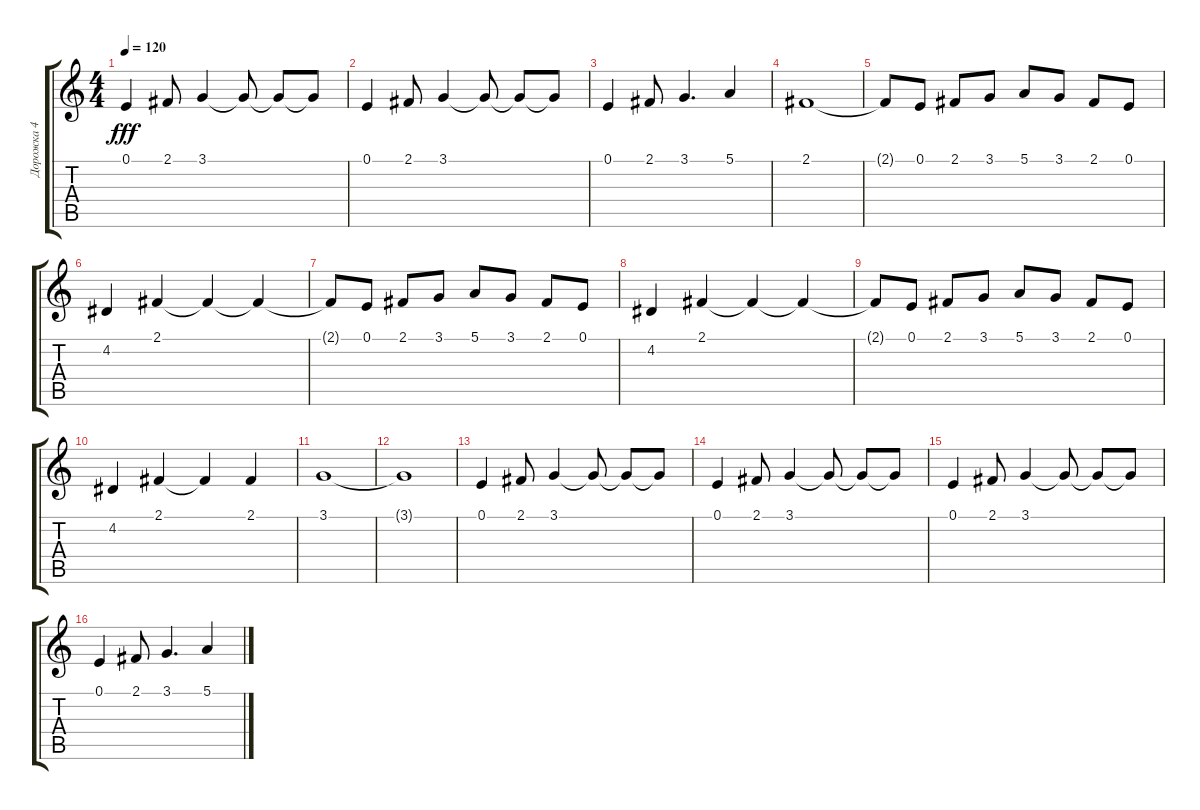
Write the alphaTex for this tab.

\track ("Дорожка 4" "Дорожка 4") {instrument trumpet}
\staff {score tabs}
\tuning (E4 B3 G3 D3 A2 E2) {hide}
\ts (4 4)
\tempo 120
\clef g2
\ks c
0.1.4{dy fff} 2.1.8 3.1.4 3.1{t}.8 3.1{t}.8 3.1{t}.8 |
0.1.4 2.1.8 3.1.4 3.1{t}.8 3.1{t}.8 3.1{t}.8 |
0.1.4 2.1.8 3.1.4{d} 5.1.4 |
2.1.1 |
2.1{t}.8 0.1.8 2.1.8 3.1.8 5.1.8 3.1.8 2.1.8 0.1.8 |
4.2.4 2.1.4 2.1{t}.4 2.1{t}.4 |
2.1{t}.8 0.1.8 2.1.8 3.1.8 5.1.8 3.1.8 2.1.8 0.1.8 |
4.2.4 2.1.4 2.1{t}.4 2.1{t}.4 |
2.1{t}.8 0.1.8 2.1.8 3.1.8 5.1.8 3.1.8 2.1.8 0.1.8 |
4.2.4 2.1.4 2.1{t}.4 2.1.4 |
3.1.1 |
3.1{t}.1 |
0.1.4 2.1.8 3.1.4 3.1{t}.8 3.1{t}.8 3.1{t}.8 |
0.1.4 2.1.8 3.1.4 3.1{t}.8 3.1{t}.8 3.1{t}.8 |
0.1.4 2.1.8 3.1.4 3.1{t}.8 3.1{t}.8 3.1{t}.8 |
0.1.4 2.1.8 3.1.4{d} 5.1.4
